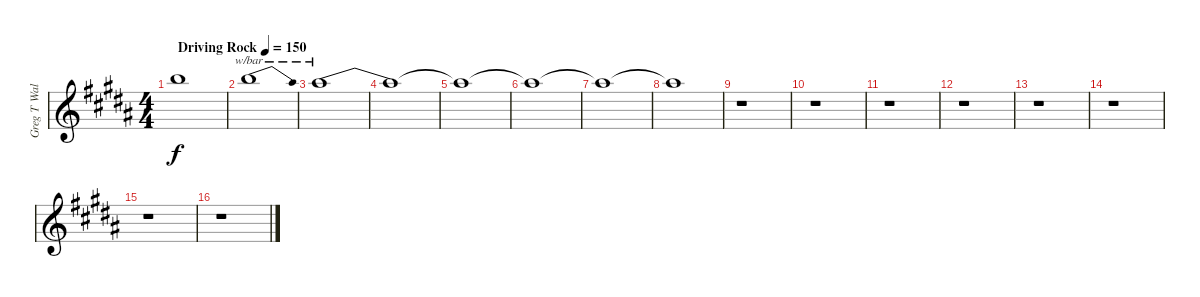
\track ("Greg T Walker Syth" "Greg T Wal") {instrument pad8sweep}
\staff {score}
\tuning (Eb4 Bb3 Gb3 Db3 Ab2 Eb2) {hide}
\ts (4 4)
\tempo (150 "Driving Rock")
\clef g2
\ks b
20.1.1{dy f instrument pad8sweep} |
20.1.1{tbe (dive default 0 0 60 -2) instrument pad8sweep} |
19.1.1{tbe (dive default 0 0 60 -24)} |
19.1{t}.1 |
19.1{t}.1 |
19.1{t}.1 |
19.1{t}.1 |
19.1{t}.1 |
r.1 |
r.1 |
r.1 |
r.1 |
r.1 |
r.1 |
r.1 |
r.1
